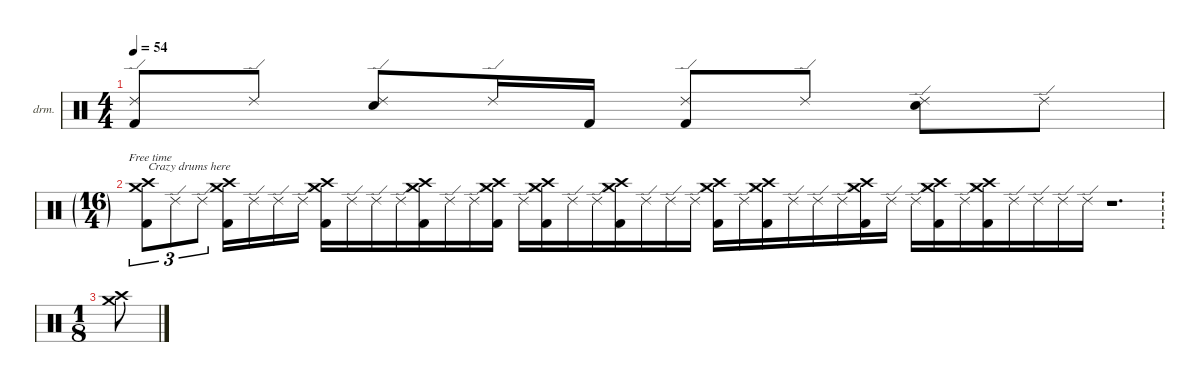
\defaultSystemsLayout 4
\hideDynamics
\bracketExtendMode nobrackets
\firstSystemTrackNameOrientation horizontal
\otherSystemsTrackNameOrientation horizontal
\track ("Drums" "drm.") {instrument percussion}
\staff {score}
\articulation defaults
\ts (4 4)
\tempo 54
\clef neutral
\ks c
("Ride (edge) 2" "Kick (hit) 2").8{dy f} "Ride (edge) 2".8 ("Ride (edge) 2" "Snare (hit) 2").8 "Ride (edge) 2".16 "Kick (hit) 2".16 ("Ride (edge) 2" "Kick (hit) 2").8 "Ride (edge) 2".8 ("Ride (edge) 2" "Snare (hit) 2").8 "Ride (edge) 2".8 |
\ts (16 4)
\beaming (8 4 4 4 4 4 4 4 4)
\ft
("Crash medium (hit)" "Crash high (hit)" "Kick (hit) 2").8{tu (3 2) txt "Crazy drums here"} "Ride (edge) 2".8{tu (3 2)} "Ride (edge) 2".8{tu (3 2)} ("Crash medium (hit)" "Crash high (hit)" "Kick (hit) 2").16 "Ride (edge) 2".16 "Ride (edge) 2".16 "Ride (edge) 2".16 ("Crash medium (hit)" "Crash high (hit)" "Kick (hit) 2").16 "Ride (edge) 2".16 "Ride (edge) 2".16 "Ride (edge) 2".16 ("Crash medium (hit)" "Crash high (hit)" "Kick (hit) 2").16 "Ride (edge) 2".16 "Ride (edge) 2".16 ("Crash medium (hit)" "Crash high (hit)" "Kick (hit) 2").16 "Ride (edge) 2".16 ("Crash medium (hit)" "Crash high (hit)" "Kick (hit) 2").16 "Ride (edge) 2".16 "Ride (edge) 2".16 ("Crash medium (hit)" "Crash high (hit)" "Kick (hit) 2").16 "Ride (edge) 2".16 "Ride (edge) 2".16 "Ride (edge) 2".16 ("Crash medium (hit)" "Crash high (hit)" "Kick (hit) 2").16 "Ride (edge) 2".16 ("Crash medium (hit)" "Crash high (hit)" "Kick (hit) 2").16 "Ride (edge) 2".16 "Ride (edge) 2".16 "Ride (edge) 2".16 ("Crash medium (hit)" "Crash high (hit)" "Kick (hit) 2").16 "Ride (edge) 2".16 "Ride (edge) 2".16 ("Crash medium (hit)" "Crash high (hit)" "Kick (hit) 2").16 "Ride (edge) 2".16 ("Crash medium (hit)" "Crash high (hit)" "Kick (hit) 2").16 "Ride (edge) 2".16 "Ride (edge) 2".16 "Ride (edge) 2".16 "Ride (edge) 2".16 r.1{d} |
\ts (1 8)
\beaming (8 1)
("Crash high (hit)" "Crash medium (hit)").8
